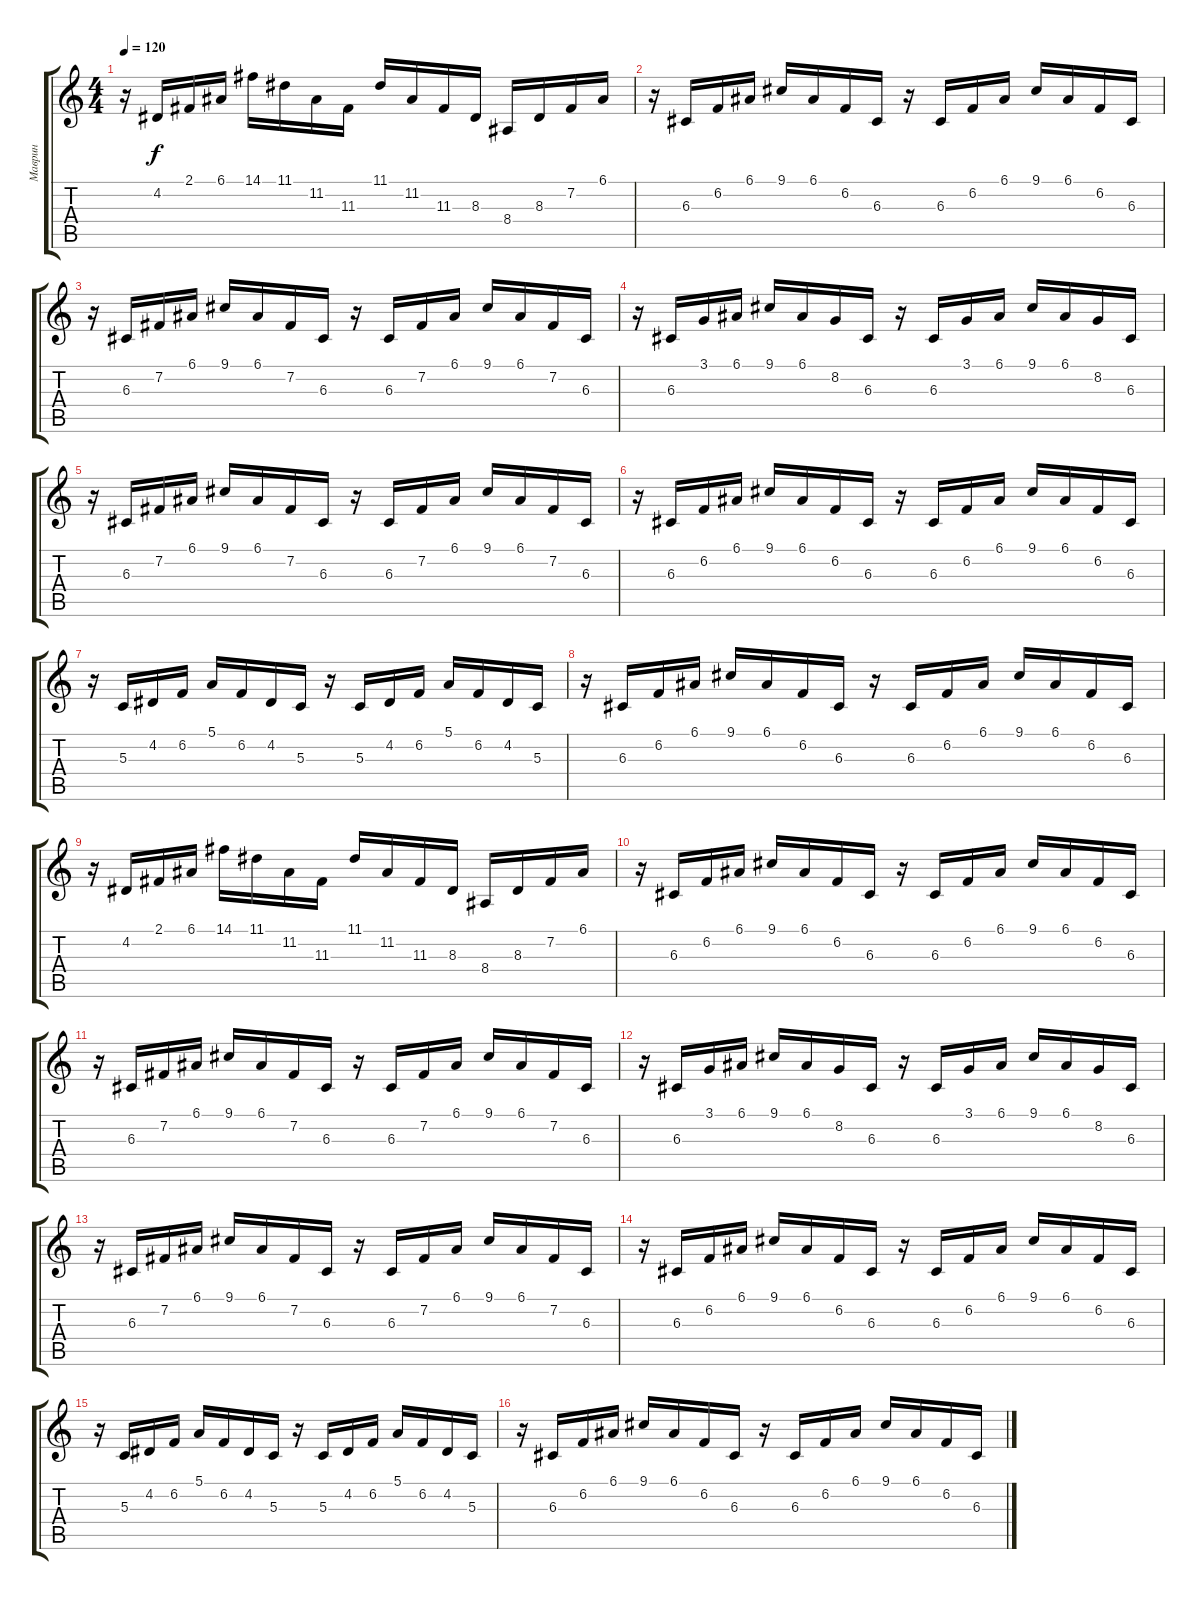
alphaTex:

\track ("Маврин" "Маврин") {instrument lead1square}
\staff {score tabs}
\tuning (E4 B3 G3 D3 A2 E2) {hide}
\ts (4 4)
\tempo 120
\clef g2
\ks c
r.16{dy f} 4.2.16 2.1.16 6.1.16 14.1.16 11.1.16 11.2.16 11.3.16 11.1.16 11.2.16 11.3.16 8.3.16 8.4.16 8.3.16 7.2.16 6.1.16 |
r.16 6.3.16{instrument pizzicatostrings} 6.2.16 6.1.16 9.1.16 6.1.16 6.2.16 6.3.16 r.16 6.3.16 6.2.16 6.1.16 9.1.16 6.1.16 6.2.16 6.3.16 |
r.16 6.3.16 7.2.16 6.1.16 9.1.16 6.1.16 7.2.16 6.3.16 r.16 6.3.16 7.2.16 6.1.16 9.1.16 6.1.16 7.2.16 6.3.16 |
r.16 6.3.16 3.1.16 6.1.16 9.1.16 6.1.16 8.2.16 6.3.16 r.16 6.3.16 3.1.16 6.1.16 9.1.16 6.1.16 8.2.16 6.3.16 |
r.16 6.3.16 7.2.16 6.1.16 9.1.16 6.1.16 7.2.16 6.3.16 r.16 6.3.16 7.2.16 6.1.16 9.1.16 6.1.16 7.2.16 6.3.16 |
r.16 6.3.16 6.2.16 6.1.16 9.1.16 6.1.16 6.2.16 6.3.16 r.16 6.3.16 6.2.16 6.1.16 9.1.16 6.1.16 6.2.16 6.3.16 |
r.16 5.3.16 4.2.16 6.2.16 5.1.16 6.2.16 4.2.16 5.3.16 r.16 5.3.16 4.2.16 6.2.16 5.1.16 6.2.16 4.2.16 5.3.16 |
r.16 6.3.16 6.2.16 6.1.16 9.1.16 6.1.16 6.2.16 6.3.16 r.16 6.3.16 6.2.16 6.1.16 9.1.16 6.1.16 6.2.16 6.3.16 |
r.16 4.2.16 2.1.16 6.1.16 14.1.16 11.1.16 11.2.16 11.3.16 11.1.16 11.2.16 11.3.16 8.3.16 8.4.16 8.3.16 7.2.16 6.1.16 |
r.16 6.3.16 6.2.16 6.1.16 9.1.16 6.1.16 6.2.16 6.3.16 r.16 6.3.16 6.2.16 6.1.16 9.1.16 6.1.16 6.2.16 6.3.16 |
r.16 6.3.16 7.2.16 6.1.16 9.1.16 6.1.16 7.2.16 6.3.16 r.16 6.3.16 7.2.16 6.1.16 9.1.16 6.1.16 7.2.16 6.3.16 |
r.16 6.3.16 3.1.16 6.1.16 9.1.16 6.1.16 8.2.16 6.3.16 r.16 6.3.16 3.1.16 6.1.16 9.1.16 6.1.16 8.2.16 6.3.16 |
r.16 6.3.16 7.2.16 6.1.16 9.1.16 6.1.16 7.2.16 6.3.16 r.16 6.3.16 7.2.16 6.1.16 9.1.16 6.1.16 7.2.16 6.3.16 |
r.16 6.3.16 6.2.16 6.1.16 9.1.16 6.1.16 6.2.16 6.3.16 r.16 6.3.16 6.2.16 6.1.16 9.1.16 6.1.16 6.2.16 6.3.16 |
r.16 5.3.16 4.2.16 6.2.16 5.1.16 6.2.16 4.2.16 5.3.16 r.16 5.3.16 4.2.16 6.2.16 5.1.16 6.2.16 4.2.16 5.3.16 |
r.16 6.3.16 6.2.16 6.1.16 9.1.16 6.1.16 6.2.16 6.3.16 r.16 6.3.16 6.2.16 6.1.16 9.1.16 6.1.16 6.2.16 6.3.16
